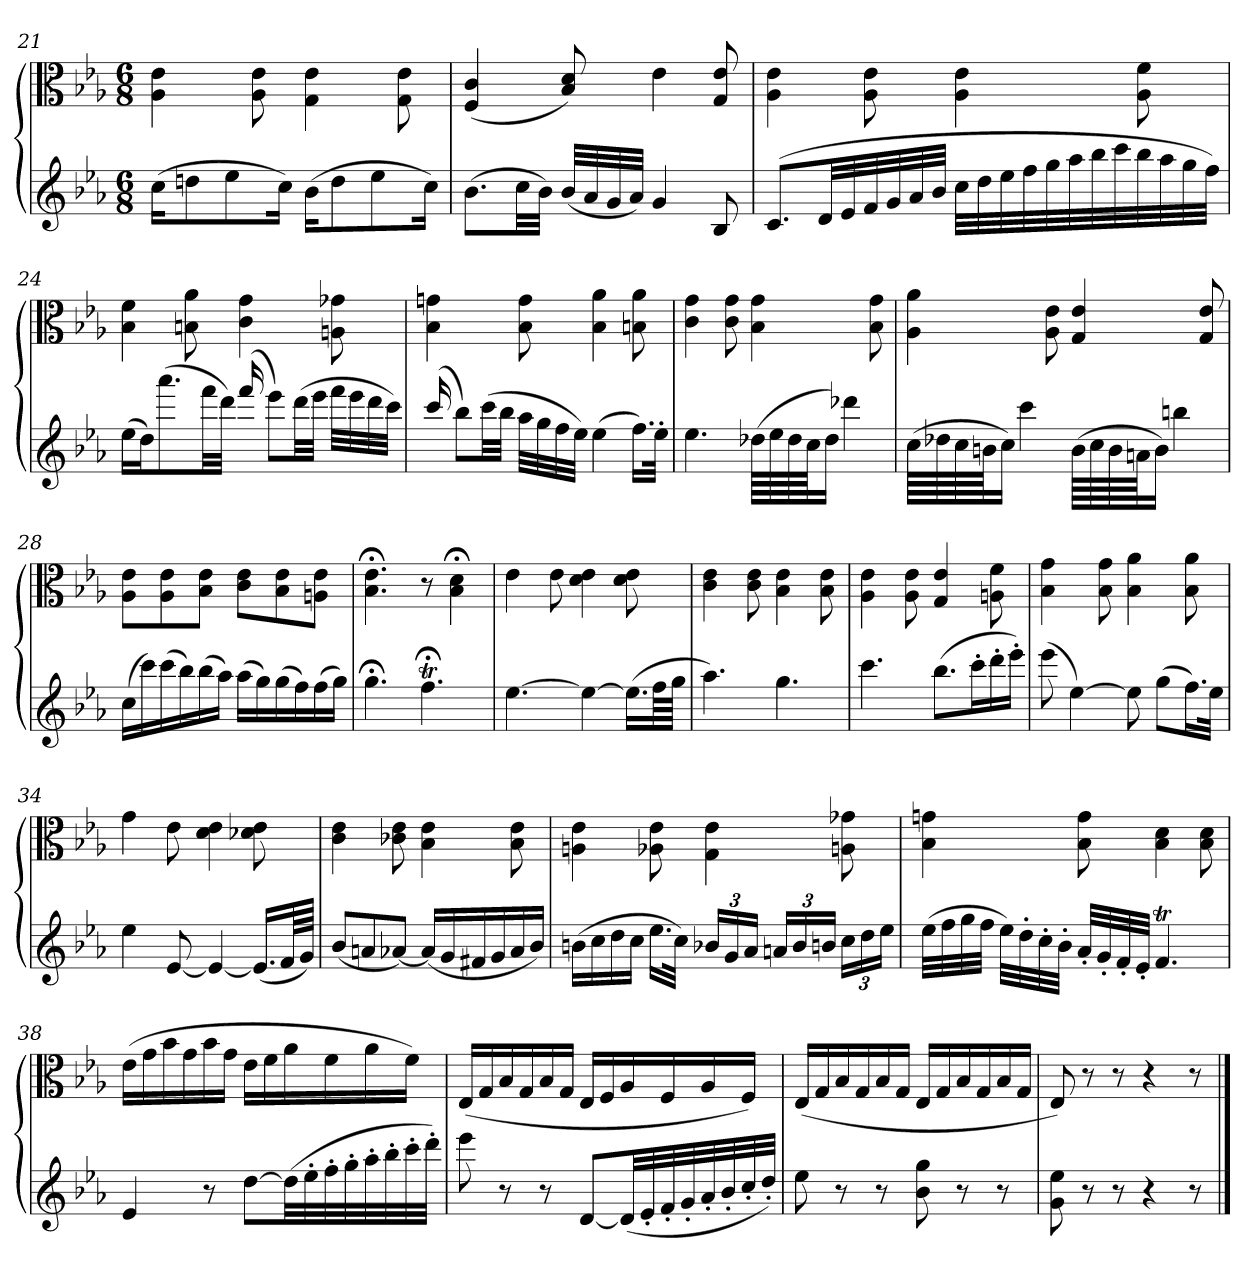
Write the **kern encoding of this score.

**kern	**kern
*part1	*part1
*staff2	*staff1
*clefG2	*clefC3
*k[b-e-a-]	*k[b-e-a-]
*E-:	*E-:
*M6/8	*M6/8
=21	=21
(16cc\KL	4A-\ 4e-\
8ddn\	.
8ee-\	.
.	8A-\ 8e-\
16cc\Jk)	.
(16b-\KL	4G\ 4e-\
8dd\	.
8ee-\	.
.	8G\ 8e-\
16cc\Jk)	.
=22	=22
(8.b-\L	(4F/ 4c/
32cc\LL	.
32b-\JJJ)	.
(32b-/LLL	8B-/ 8d/)
32a-/	.
32g/	.
32a-/JJJ)	.
4g/	4e-\
8B-/	8G/ 8e-/
=23	=23
(8.c/L	4A-\ 4e-\
32d/LL	.
32e-/	.
32f/	8A-\ 8e-\
32g/	.
32a-/	.
32b-/JJJ	.
32cc\LLL	4A-\ 4e-\
32dd\	.
32ee-\	.
32ff\	.
32gg\	.
32aa-\	.
32bb-\	.
32ccc\	.
32bb-\	8A-\ 8f\
32aa-\	.
32gg\	.
32ff\JJJ)	.
=24	=24
(16ee-\LL	4B-\ 4f\
16dd\J)	.
(8.aaa-\	.
.	8Bn\ 8a-\
32fff\LL	.
32ddd\JJJ)	.
(16fff/	4c\ 4g\
8eee-\L)	.
(32ddd\LL	.
32eee-\JJJ	.
32fff\LLL	8An\ 8g-X\
32eee-\	.
32ddd\	.
32ccc\JJJ)	.
=25	=25
(16ccc/	4B-\ 4gn\
8bb-\L)	.
(32ccc\LL	.
32bb-\JJJ	.
32aa-\LLL	8B-\ 8g\
32gg\	.
32ff\	.
32ee-\JJJ)	.
(4ee-\	4B-\ 4a-\
16.ff\LL)	8Bn\ 8a-\
32ee-'\JJk	.
=26	=26
4.ee-\	4c\ 4g\
.	8c\ 8g\
(64dd-X\LLLL	4B-\ 4g\
64ee-\	.
64dd-\	.
64cc\JJ	.
16dd-\JJ)	.
4ddd-X\	.
.	8B-\ 8g\
=27	=27
(64cc\LLLL	4A-\ 4a-\
64dd-X\	.
64cc\	.
64bn\JJ	.
16cc\JJ)	.
4ccc\	.
.	8A-\ 8e-\
(64b\LLLL	4G/ 4e-/
64cc\	.
64b\	.
64an\JJ	.
16b\JJ)	.
4bbn\	.
.	8G/ 8e-/
=28	=28
(16cc\LL	8A-\ 8e-\L
16ccc\)	.
(16ccc\	8A-\ 8e-\
16bb-\)	.
(16bb-\	8B-\ 8e-\J
16aa-\JJ)	.
(16aa-\LL	8c\ 8e-\L
16gg\)	.
(16gg\	8B-\ 8e-\
16ff\)	.
(16ff\	8An\ 8e-\J
16gg\JJ)	.
=29	=29
4.gg;<\	4.B-;<\ 4.e-;<\
4.ffT;<\	8r
.	4B-;<\ 4d;<\
=30	=30
[4.ee-\	4e-\
.	8e-\
4ee-\_	4d\ 4e-\
(16.ee-\LL]	8d\ 8e-\
64ff\LL	.
64gg\JJJJ	.
=31	=31
4.aa-\)	4c\ 4e-\
.	8c\ 8e-\
4.gg\	4B-\ 4e-\
.	8B-\ 8e-\
=32	=32
4.ccc\	4A-\ 4e-\
.	8A-\ 8e-\
(8.bb-\L	4G/ 4e-/
16ccc'\L	.
16ddd'\	8An\ 8f\
16eee-'\JJ)	.
=33	=33
(8eee-\	4B-\ 4g\
[4ee-\)	.
.	8B-\ 8g\
8ee-\]	4B-\ 4a-\
(8gg\L	.
16.ff\L)	8B-\ 8a-\
32ee-\JJk	.
=34	=34
4ee-\	4g\
[8e-/	8e-\
4e-/_	4d\ 4e-\
(16.e-/LL]	8d-X\ 8e-\
64f/LL	.
64g/JJJJ)	.
=35	=35
(8b-/L	4c\ 4e-\
8an/	.
[8a-X/J)	8c-X\ 8e-\
(16a-/LL]	4B-\ 4e-\
16g/	.
16f#X/	.
16g/	.
16a-/	8B-\ 8e-\
16b-/JJ)	.
=36	=36
(16bn\LL	4An\ 4e-\
16cc\	.
16dd\	.
16cc\JJ	.
16.ee-\LL	8A-X\ 8e-\
32cc\JJk)	.
24b-X/LL	4G\ 4e-\
24g/	.
24a-/JJ	.
24an/LL	.
24b-/	.
24bn/JJ	.
24cc\LL	8An\ 8g-X\
24dd\	.
24ee-\JJ	.
=37	=37
(32ee-\LLL	4B-\ 4gn\
32ff\	.
32gg\	.
32ff\JJJ	.
32ee-\LLL)	.
32dd'\	.
32cc'\	.
32b-'\JJJ	.
32a-'/LLL	8B-\ 8g\
32g'/	.
32f'/	.
32e-'/JJJ	.
4.fT/	4B-\ 4d\
.	8B-\ 8d\
=38	=38
4e-/	(16e-\LL
.	16g\
.	16b-\
.	16g\
8r	16b-\
.	16g\JJ
[8dd\L	16e-\LL
.	16f\
(32dd\LL]	16a-\
32ee-'\	.
32ff'\	16f\
32gg'\	.
32aa-'\	16a-\
32bb-'\	.
32ccc'\	16f\JJ)
32ddd'\JJJ)	.
=39	=39
8eee-\	(16E-/LL
.	16G/
8r	16B-/
.	16G/
8r	16B-/
.	16G/JJ
[8d/L	16E-/LL
.	16F/
(32d/LL]	16A-/
32e-'/	.
32f'/	16F/
32g'/	.
32a-'/	16A-/
32b-'/	.
32cc'/	16F/JJ)
32dd'/JJJ)	.
=40	=40
8ee-\	(16E-/LL
.	16G/
8r	16B-/
.	16G/
8r	16B-/
.	16G/JJ
8b-\ 8gg\	16E-/LL
.	16G/
8r	16B-/
.	16G/
8r	16B-/
.	16G/JJ
=41	=41
8g\ 8ee-\	8E-/)
8r	8r
8r	8r
4r	4r
8r	8r
==	==
*-	*-
